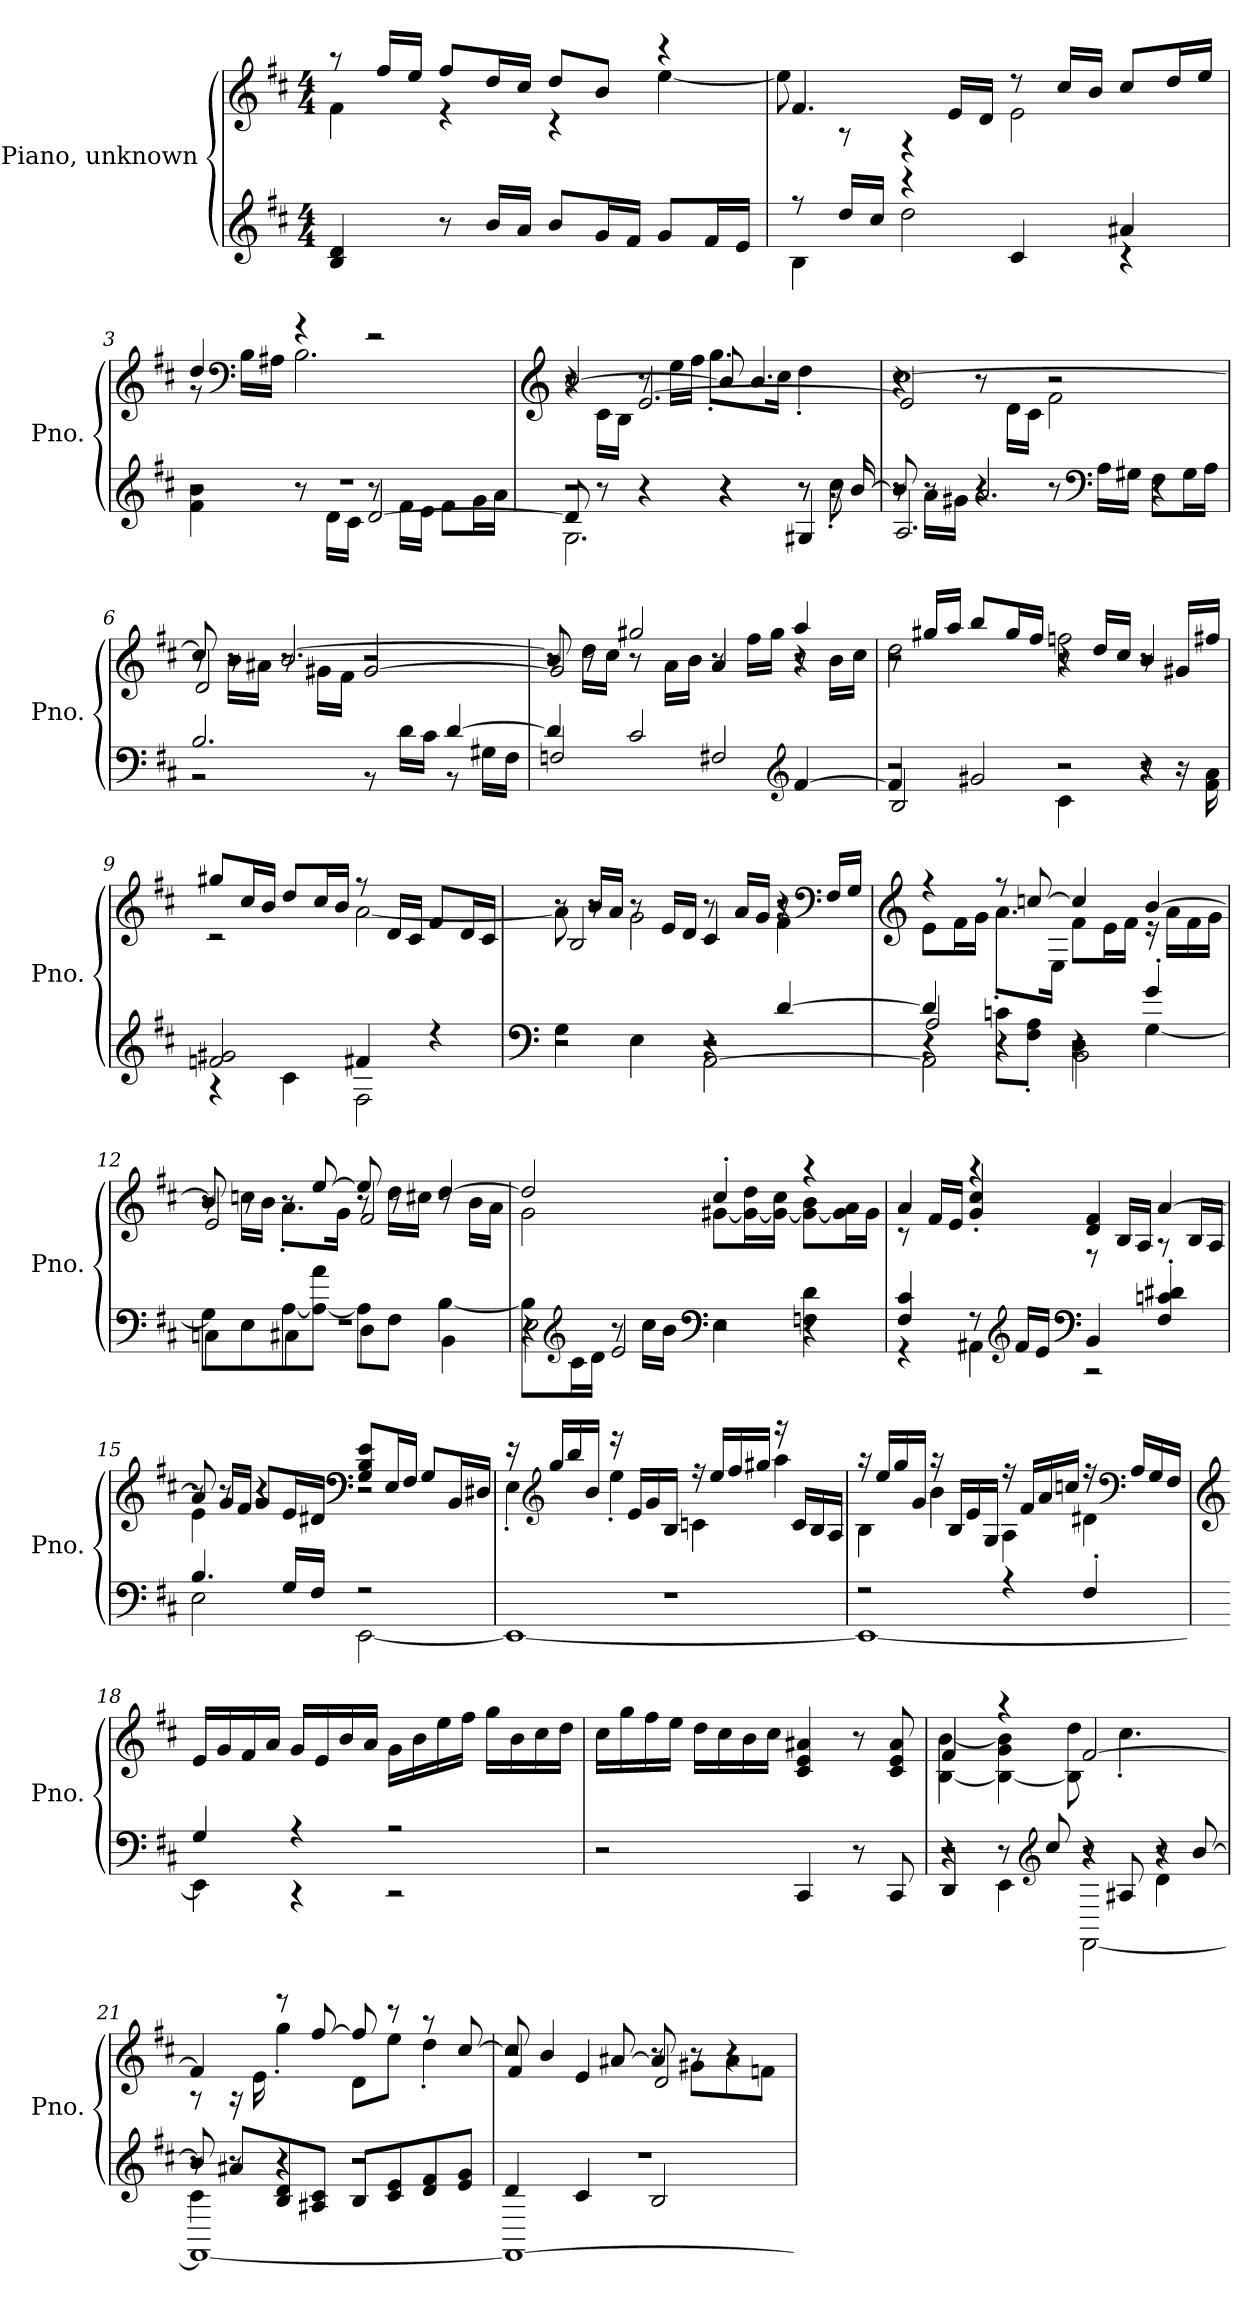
**kern	**kern
*part1	*part1
*staff2	*staff1
*I"Piano, unknown	*
*I'Pno.	*
*clefG2	*clefG2
*k[f#c#]	*k[f#c#]
*M4/4	*M4/4
*MM120	*MM120
=1	=1
*	*^
4B/ 4d/	8r	4f#\
.	16ff#/LL	.
.	16ee/JJ	.
8r	8ff#/L	4r
16b/LL	16dd/L	.
16a/JJ	16cc#/JJ	.
8b/L	8dd/L	4r
16g/L	8b/J	.
16f#/JJ	.	.
8g/L	4r	[4ee\
16f#/L	.	.
16e/JJ	.	.
=2	=2	=2
*^	*	*
8r	4B\	4.f#/	8ee\]
16dd/LL	.	.	8r
16cc#/JJ	.	.	.
4r	2dd\	.	4r
.	.	16e/LL	.
.	.	16d/JJ	.
4c#/	.	8r	2e\
.	.	16cc#/LL	.
.	.	16b/JJ	.
4a#X/	4r	8cc#/L	.
.	.	16dd/L	.
.	.	16ee/JJ	.
=3	=3	=3	=3
*	*^	*	*
1r	4f#\ 4b\	2r	4dd/	8r
*	*	*	*clefF4	*
.	.	.	.	16B\LL
.	.	.	.	16A#X\JJ
.	8r	.	4r	2.B\
.	16d\LL	.	.	.
.	16c#\JJ	.	.	.
.	8r	[2d/	2r	.
.	16f#\LL	.	.	.
.	16e\JJ	.	.	.
.	8f#\L	.	.	.
.	16g\L	.	.	.
.	16a\JJ	.	.	.
*	*	*	*v	*v
!!LO:LB:g=z
=4	=4	=4	=4
*	*	*	*clefG2
*	*	*	*^
*	*	*	*	*^
2r	2.G\	8d/]	[2b/	8r	4r
.	.	8r	.	16c#\LL	.
.	.	.	.	16B\JJ	.
.	.	4r	.	8r	[2.e/
.	.	.	.	16ee\LL	.
.	.	.	.	16ff#\JJ	.
4r	.	4r	8b/]	8.gg'\L	.
.	.	.	4.b/	.	.
.	.	.	.	16cc#\Jk	.
8r	8r	4G#X/	.	4dd'\	.
16r	8cc#'\	.	.	.	.
[16b/	.	.	.	.	.
=5	=5	=5	=5	=5	=5
8b/]	8r	2.A/	[1cc#	4r	2e/]
8r	16a\LL	.	.	.	.
.	16g#X\JJ	.	.	.	.
2.a/	4r	.	.	8r	.
.	.	.	.	16d\LL	.
.	.	.	.	16c#\JJ	.
.	8r	.	.	2f#\	2r
*clefF4	*	*	*	*	*
.	16A\LL	.	.	.	.
.	16G#X\JJ	.	.	.	.
.	8F#\L	4r	.	.	.
.	16G#\L	.	.	.	.
.	16A\JJ	.	.	.	.
*	*v	*v	*	*	*
!!LO:LB:g=z	!!	!!
=6	=6	=6	=6	=6
2.B/	2r	8cc#/]	8r	2d/
.	.	8r	16b\LL	.
.	.	.	16a#X\JJ	.
.	.	[2.b/	8r	.
.	.	.	16g#X\LL	.
.	.	.	16f#\JJ	.
.	8r	.	2r	[2g#/
.	16d\LL	.	.	.
.	16c#\JJ	.	.	.
[4d/	8r	.	.	.
.	16G#X\LL	.	.	.
.	16F#\JJ	.	.	.
=7	=7	=7	=7	=7
4d/]	2Fn/	8b/]	8r	2g#/]
.	.	8r	16dd\LL	.
.	.	.	16cc#\JJ	.
2c#/	.	2gg#X/	8r	.
.	.	.	16a\LL	.
.	.	.	16b\JJ	.
.	2F#X/	.	8r	4a/
.	.	.	16ff#\LL	.
.	.	.	16gg#\JJ	.
*clefG2	*	*	*	*
[4f#/	.	4aa/	8r	4r
.	.	.	16b\LL	.
.	.	.	16cc#\JJ	.
!!LO:LB:g=z	!!	!!
=8	=8	=8	=8	=8
*	*^	*	*	*
4f#/]	2r	2B/	8r	2dd\	2r
.	.	.	16gg#X/LL	.	.
.	.	.	16aa/JJ	.	.
2g#X/	.	.	8bb/L	.	.
.	.	.	16gg#/L	.	.
.	.	.	16ff#/JJ	.	.
.	4c#\	2r	8r	2ffn\	4r
.	.	.	16dd/LL	.	.
.	.	.	16cc#/JJ	.	.
4r	8r	.	8r	.	4b/
.	16r	.	16g#X/LL	.	.
.	16f#\ 16a\	.	16ff#X/JJ	.	.
*	*v	*v	*	*	*
*	*	*	*v	*v
=9	=9	=9	=9
2fn/ 2g#X/	4r	8gg#X/L	2r
.	.	16cc#/L	.
.	.	16b/JJ	.
.	4c#\	8dd/L	.
.	.	16cc#/L	.
.	.	16b/JJ	.
4f#X/	2F#\	8r	[2a\
.	.	16d/LL	.
.	.	16c#/JJ	.
4r	.	8f#/L	.
.	.	16d/L	.
.	.	16c#/JJ	.
*v	*v	*	*
*	*v	*v
=10	=10
*clefF4	*
*^	*^
*	*^	*	*^
2r	4G\	2r	8r	8a\]	2B/
.	.	.	16b/LL	8r	.
.	.	.	16a/JJ	.	.
.	4E\	.	8r	2g\	.
.	.	.	16e/LL	.	.
.	.	.	16d/JJ	.	.
4r	2r	[2AA\	8r	.	4c#/
.	.	.	16a/LL	.	.
.	.	.	16g/JJ	.	.
[4d/	.	.	8r	4f#\	4r
*	*	*	*clefF4	*	*
.	.	.	16F#/LL	.	.
.	.	.	16G/JJ	.	.
*v	*v	*v	*	*	*
*	*v	*v	*v
!!LO:LB:g=z
=11	=11
*	*clefG2
*^	*^
*	*^	*	*
*	*	*^	*	*
4d/]	4r	2A/	2AA\]	4r	8e\L
.	.	.	.	.	16f#\L
.	.	.	.	.	16g\JJ
4r	8cn\L	.	.	8r	8.a'\L
.	8F#\' 8A\'J	.	.	[8ccn/	.
.	.	.	.	.	16E\Jk
4r	4D\	2r	2BB\	4cc/]	8f#\L
.	.	.	.	.	16e\L
.	.	.	.	.	16f#\JJ
4g'/	[4G\	.	.	[4b/	16r
.	.	.	.	.	16a\LL
.	.	.	.	.	16f#\
.	.	.	.	.	16g\JJ
*	*	*v	*v	*	*
=12	=12	=12	=12	=12
*	*	*	*	*^
1r	8G\L]	4Cn\	8b/]	8r	2e/
.	8E\	.	8r	16ccn\LL	.
.	.	.	.	16b\JJ	.
.	[8A\	4C#X\	8r	8.a'\L	.
.	8A\_ 8a\J	.	[8ee/	.	.
.	.	.	.	16g\Jk	.
.	8A\L]	4D\	8ee/]	8r	2f#/
.	8F#\J	.	8r	16dd\LL	.
.	.	.	.	16cc#X\JJ	.
.	[4B\	4BB\	[4dd/	8r	.
.	.	.	.	16b\LL	.
.	.	.	.	16a\JJ	.
*	*	*	*	*v	*v
!!LO:LB:g=z
=13	=13	=13	=13	=13
4r	8B\L]	2E\	2dd/]	2g\
*clefG2	*	*	*	*
.	16c#\L	.	.	.
.	16d\JJ	.	.	.
2e/	8r	.	.	.
.	16cc#\LL	.	.	.
.	16b\JJ	.	.	.
*clefF4	*	*	*	*
.	4E\	2r	4cc#'/	[8g#X\L
.	.	.	.	16g#\_ 16dd\L
.	.	.	.	16g#\_ 16cc#\JJ
4r	4Fn\ 4d\	.	4r	8g#\_ 8b\L
.	.	.	.	16g#\] 16a\L
.	.	.	.	16g#\JJ
*	*v	*v	*	*
=14	=14	=14	=14
4F#/ 4c#/	4r	4a/	8r
.	.	.	16f#/LL
.	.	.	16e/JJ
8r	4AA#X\	4r	4g/' 4cc#/'
*clefG2	*	*	*
16f#/LL	.	.	.
16e/JJ	.	.	.
*clefF4	*	*	*
4BB/	2r	4d/ 4f#/	8r
.	.	.	16B/LL
.	.	.	16A/JJ
4F#/' 4cn/' 4d#X/'	.	[4a/	8r
.	.	.	16B/LL
.	.	.	16A/JJ
!!LO:PB:g=z
=15	=15	=15	=15
*	*	*	*^
4.B/	2E\	8a/]	4e\	8r
.	.	8r	.	16g/LL
.	.	.	.	16f#/JJ
.	.	4r	4r	8g/L
16G/LL	.	.	.	16e/L
16F#/JJ	.	.	.	16d#X/JJ
*	*	*clefF4	*	*
2r	[2EE\	2r	2r	8G/ 8B/ 8e/L
.	.	.	.	16E/L
.	.	.	.	16F#/JJ
.	.	.	.	8G/L
.	.	.	.	16BB/L
.	.	.	.	16D#X/JJ
*	*	*	*v	*v
=16	=16	=16	=16
1r	1EE_	16r	4E'\
*	*	*clefG2	*
.	.	16gg/LL	.
.	.	16bb/	.
.	.	16b/JJ	.
.	.	16r	4ee'\
.	.	16e/LL	.
.	.	16g/	.
.	.	16B/JJ	.
.	.	16r	4cn\
.	.	16ee/LL	.
.	.	16ff#/	.
.	.	16gg#X/JJ	.
.	.	16r	4aa\
.	.	16c/LL	.
.	.	16B/	.
.	.	16A/JJ	.
!!LO:LB:g=z	!!
=17	=17	=17	=17
2r	1EE_	16r	4B\
.	.	16ee/LL	.
.	.	16gg/	.
.	.	16g/JJ	.
.	.	16r	4b\
.	.	16B/LL	.
.	.	16e/	.
.	.	16G/JJ	.
4r	.	16r	4A\
.	.	16f#/LL	.
.	.	16a/	.
.	.	16ccn/JJ	.
4F#'/	.	16r	4d#X\
*	*	*clefF4	*
.	.	16A/LL	.
.	.	16G/	.
.	.	16F#/JJ	.
*	*	*v	*v
=18	=18	=18
*	*	*clefG2
4G/	4EE\]	16e/LL
.	.	16g/
.	.	16f#/
.	.	16a/JJ
4r	4r	16g/LL
.	.	16e/
.	.	16b/
.	.	16a/JJ
2r	2r	16g\LL
.	.	16b\
.	.	16ee\
.	.	16ff#\JJ
.	.	16gg\LL
.	.	16b\
.	.	16cc#\
.	.	16dd\JJ
*v	*v	*
!!LO:LB:g=z
=19	=19
2r	16cc#\LL
.	16gg\
.	16ff#\
.	16ee\JJ
.	16dd\LL
.	16cc#\
.	16b\
.	16cc#\JJ
4CC#/	4c#/ 4e/ 4a#X/
8r	8r
8CC#/	8c#/ 8e/ 8a#/
=20	=20
*^	*^
*	*^	*	*
*	*	*^	*	*
2r	2r	4DD/	4r	4f#/	[4B\ [4b\
.	.	8r	4EE\	4r	4B\_ 4g\ 4b\]
*clefG2	*	*	*	*	*
.	.	8cc#/	.	.	.
4r	4r	8r	[2FF#\	[2f#/	8B\] 8dd\
.	.	8A#X/	.	.	4.cc#'\
8r	4d\	4r	.	.	.
[8b/	.	.	.	.	.
=21	=21	=21	=21	=21	=21
8b/]	4c#\	8r	1FF#_	4f#/]	8r
8r	.	8a#X/L	.	.	16r
.	.	.	.	.	16e\
4r	4r	8B/ 8d/	.	8r	4gg'\
.	.	8A#X/ 8c#/J	.	[8ff#/	.
2r	2r	8B/L	.	8ff#/]	8d\L
.	.	8c#/ 8e/	.	8r	8ee\J
.	.	8d/ 8f#/	.	8r	4dd'\
.	.	8e/ 8g/J	.	[8cc#/	.
*	*	*v	*v	*	*
!!LO:LB:g=z
=22	=22	=22	=22	=22
*	*	*	*	*^
1r	4d/	1FF#_	8cc#/]	2r	4f#/
.	.	.	4b/	.	.
.	4c#/	.	.	.	4e/
.	.	.	[8a#X/	.	.
.	2B/	.	8a#/]	8r	2d/
.	.	.	8r	8g#X\L	.
.	.	.	4r	8a#\	.
.	.	.	.	8fn\J	.
*v	*v	*v	*	*	*
*	*v	*v	*v
=	=
*-	*-
